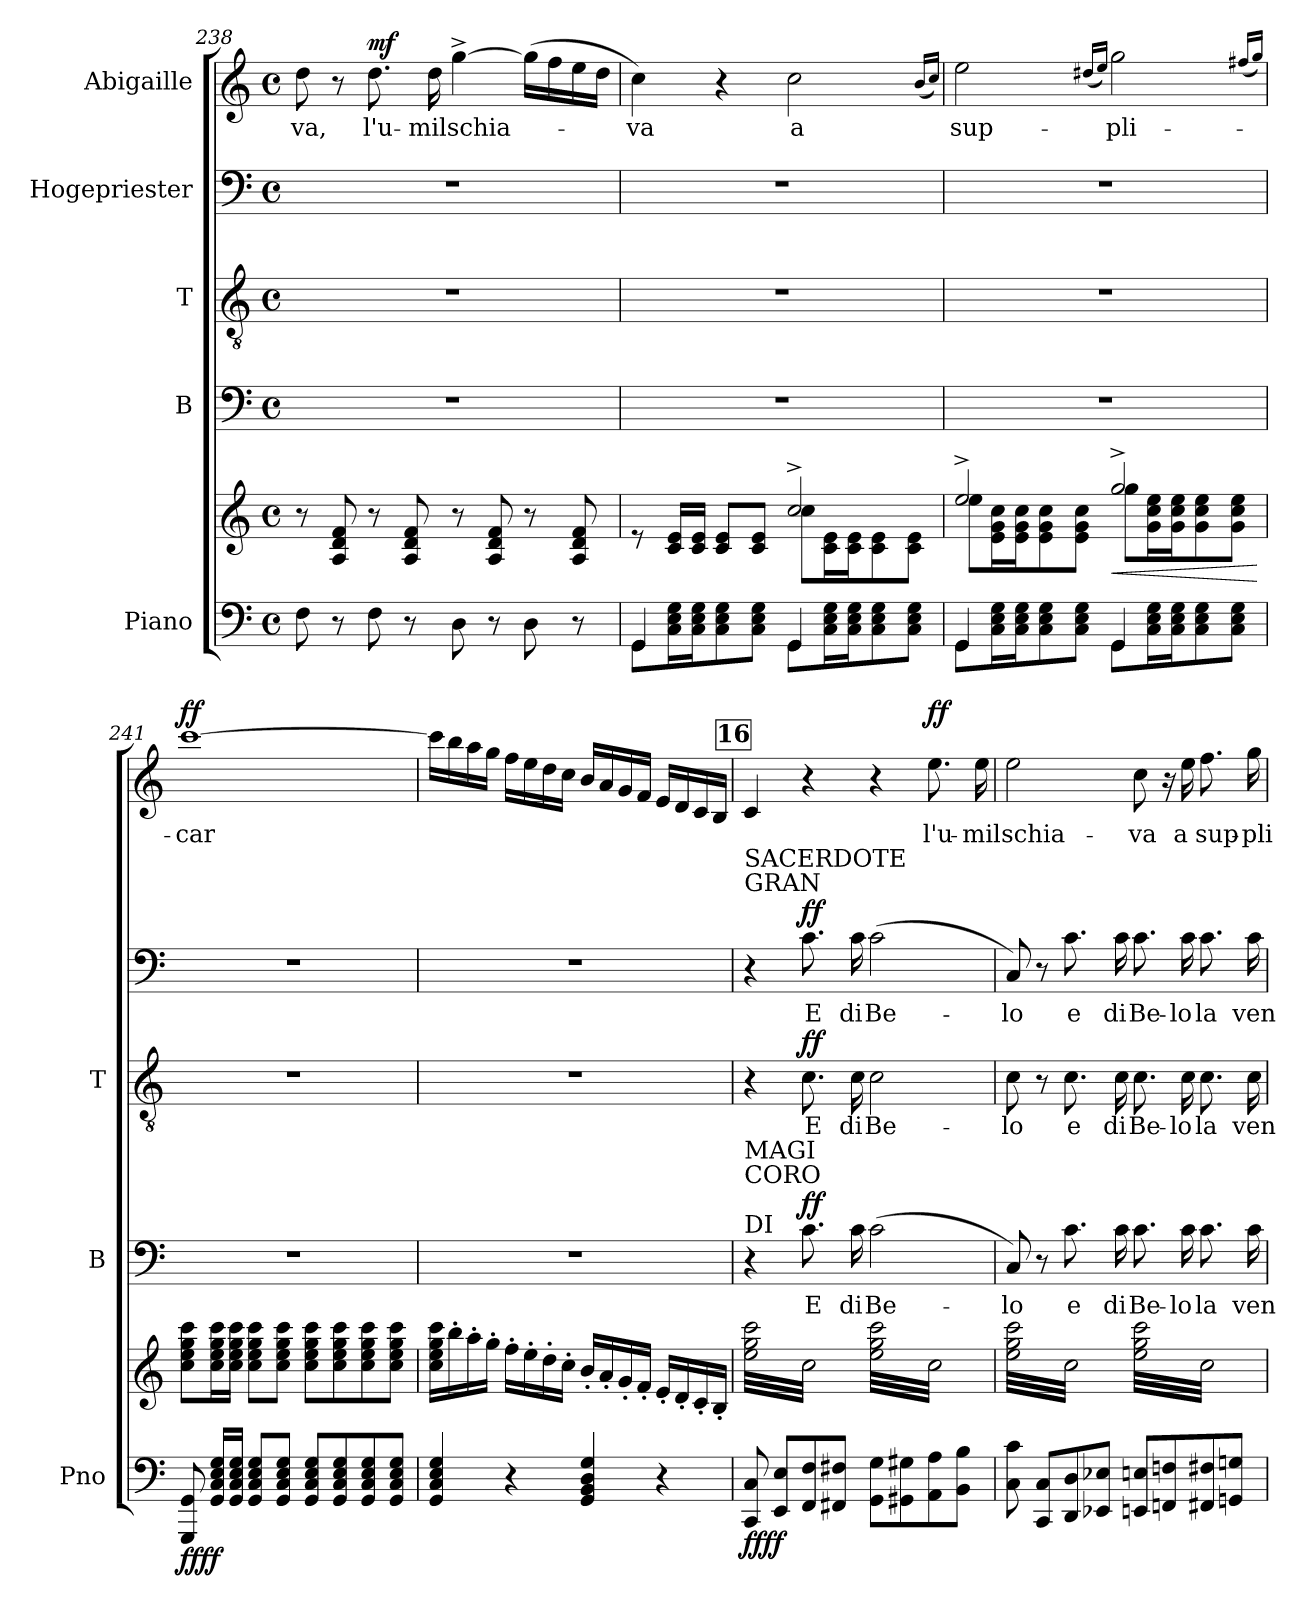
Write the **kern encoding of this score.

**kern	**kern	**dynam	**kern	**text	**dynam	**kern	**text	**dynam	**kern	**text	**dynam	**kern	**text	**dynam
*part5	*part5	*part5	*part4	*part4	*part4	*part3	*part3	*part3	*part2	*part2	*part2	*part1	*part1	*part1
*staff6	*staff5	*staff5/6	*staff4	*staff4	*staff4	*staff3	*staff3	*staff3	*staff2	*staff2	*staff2	*staff1	*staff1	*staff1
*I"Piano	*	*	*I"B	*	*	*I"T	*	*	*I"Hogepriester	*	*	*I"Abigaille	*	*
*I'Pno	*	*	*I'B	*	*	*I'T	*	*	*	*	*	*	*	*
*clefF4	*clefG2	*	*clefF4	*	*	*clefGv2	*	*	*clefF4	*	*	*clefG2	*	*
*k[]	*k[]	*	*k[]	*	*	*k[]	*	*	*k[]	*	*	*k[]	*	*
*M4/4	*M4/4	*	*M4/4	*	*	*M4/4	*	*	*M4/4	*	*	*M4/4	*	*
*met(c)	*met(c)	*	*met(c)	*	*	*met(c)	*	*	*met(c)	*	*	*met(c)	*	*
=238	=238	=238	=238	=238	=238	=238	=238	=238	=238	=238	=238	=238	=238	=238
!	!	!	!	!	!	!	!	!	!	!	!	!	!LO:LY:b	!
8F\	8r	.	1r	.	.	1r	.	.	1r	.	.	8dd\	-va,	.
8r	8A/ 8d/ 8f/	.	.	.	.	.	.	.	.	.	.	8r	.	.
!	!	!	!	!	!	!	!	!	!	!	!	!	!LO:LY:b	!LO:DY:a
8F\	8r	.	.	.	.	.	.	.	.	.	.	8.dd\	l'u-	mf
8r	8A/ 8d/ 8f/	.	.	.	.	.	.	.	.	.	.	.	.	.
!	!	!	!	!	!	!	!	!	!	!	!	!	!LO:LY:b	!
.	.	.	.	.	.	.	.	.	.	.	.	16dd\	-mil	.
!	!	!	!	!	!	!	!	!	!	!	!	!	!LO:LY:b	!
8D\	8r	.	.	.	.	.	.	.	.	.	.	[4gg^\	schia-	.
8r	8A/ 8d/ 8f/	.	.	.	.	.	.	.	.	.	.	.	.	.
8D\	8r	.	.	.	.	.	.	.	.	.	.	(16gg\LL]	.	.
.	.	.	.	.	.	.	.	.	.	.	.	16ff\	.	.
8r	8A/ 8d/ 8f/	.	.	.	.	.	.	.	.	.	.	16ee\	.	.
.	.	.	.	.	.	.	.	.	.	.	.	16dd\JJ	.	.
=239	=239	=239	=239	=239	=239	=239	=239	=239	=239	=239	=239	=239	=239	=239
*^	*^	*	*	*	*	*	*	*	*	*	*	*	*	*
!	!	!	!	!	!	!	!	!	!	!	!	!	!	!	!LO:LY:b	!
4GG/	8GG\L	8re	2ryy	.	1r	.	.	1r	.	.	1r	.	.	4cc\)	-va	.
.	16C\ 16E\ 16G\L	16c/ 16e/LL	.	.	.	.	.	.	.	.	.	.	.	.	.	.
.	16C\ 16E\ 16G\J	16c/ 16e/JJ	.	.	.	.	.	.	.	.	.	.	.	.	.	.
4rcyy	8C\ 8E\ 8G\	8c/ 8e/L	.	.	.	.	.	.	.	.	.	.	.	4r	.	.
.	8C\ 8E\ 8G\J	8c/ 8e/J	.	.	.	.	.	.	.	.	.	.	.	.	.	.
!	!	!	!	!	!	!	!	!	!	!	!	!	!	!	!LO:LY:b	!
4GG/	8GG\L	2cc^/	8cc\L	.	.	.	.	.	.	.	.	.	.	2cc\	a	.
.	16C\ 16E\ 16G\L	.	16c\ 16e\L	.	.	.	.	.	.	.	.	.	.	.	.	.
.	16C\ 16E\ 16G\J	.	16c\ 16e\J	.	.	.	.	.	.	.	.	.	.	.	.	.
4rcyy	8C\ 8E\ 8G\	.	8c\ 8e\	.	.	.	.	.	.	.	.	.	.	.	.	.
.	8C\ 8E\ 8G\J	.	8c\ 8e\J	.	.	.	.	.	.	.	.	.	.	.	.	.
.	.	.	.	.	.	.	.	.	.	.	.	.	.	(16qb/LL	.	.
.	.	.	.	.	.	.	.	.	.	.	.	.	.	16qcc/JJ)	.	.
!!LO:LB:g=z
=240	=240	=240	=240	=240	=240	=240	=240	=240	=240	=240	=240	=240	=240	=240	=240	=240
!	!	!	!	!	!	!	!	!	!	!	!	!	!	!	!LO:LY:b	!
4GG/	8GG\L	2ee^/	8ee\L	.	1r	.	.	1r	.	.	1r	.	.	2ee\	sup-	.
.	16C\ 16E\ 16G\L	.	16e\ 16g\ 16cc\L	.	.	.	.	.	.	.	.	.	.	.	.	.
.	16C\ 16E\ 16G\J	.	16e\ 16g\ 16cc\J	.	.	.	.	.	.	.	.	.	.	.	.	.
4rcyy	8C\ 8E\ 8G\	.	8e\ 8g\ 8cc\	.	.	.	.	.	.	.	.	.	.	.	.	.
.	8C\ 8E\ 8G\J	.	8e\ 8g\ 8cc\J	.	.	.	.	.	.	.	.	.	.	.	.	.
.	.	.	.	.	.	.	.	.	.	.	.	.	.	(16qdd#X/LL	.	.
.	.	.	.	.	.	.	.	.	.	.	.	.	.	16qee/JJ)	.	.
!	!	!	!	!LO:HP:b	!	!	!	!	!	!	!	!	!	!	!LO:LY:b	!
4GG/	8GG\L	2gg^/	8gg\L	<	.	.	.	.	.	.	.	.	.	2gg\	-pli-	.
.	16C\ 16E\ 16G\L	.	16g\ 16cc\ 16ee\L	.	.	.	.	.	.	.	.	.	.	.	.	.
.	16C\ 16E\ 16G\J	.	16g\ 16cc\ 16ee\J	.	.	.	.	.	.	.	.	.	.	.	.	.
4rcyy	8C\ 8E\ 8G\	.	8g\ 8cc\ 8ee\	.	.	.	.	.	.	.	.	.	.	.	.	.
.	8C\ 8E\ 8G\J	.	8g\ 8cc\ 8ee\J	.	.	.	.	.	.	.	.	.	.	.	.	.
*v	*v	*	*	*	*	*	*	*	*	*	*	*	*	*	*	*
*	*v	*v	*	*	*	*	*	*	*	*	*	*	*	*	*
.	.	.	.	.	.	.	.	.	.	.	.	(16qff#X/LL	.	.
.	.	.	.	.	.	.	.	.	.	.	.	16qgg/JJ)	.	.
.	.	[	.	.	.	.	.	.	.	.	.	.	.	.
=241	=241	=241	=241	=241	=241	=241	=241	=241	=241	=241	=241	=241	=241	=241
!	!	!LO:DY:b=2	!	!	!	!	!	!	!	!	!	!	!LO:LY:b	!
!	!	!LO:DY:n=1:b	!	!	!	!	!	!	!	!	!	!	!	!LO:DY:a
8GGG/ 8GG/	8cc\ 8ee\ 8gg\ 8ccc\L	ff ff	1r	.	.	1r	.	.	1r	.	.	[1ccc	-car	ff
16GG/ 16C/ 16E/ 16G/LL	16cc\ 16ee\ 16gg\ 16ccc\L	.	.	.	.	.	.	.	.	.	.	.	.	.
16GG/ 16C/ 16E/ 16G/JJ	16cc\ 16ee\ 16gg\ 16ccc\JJ	.	.	.	.	.	.	.	.	.	.	.	.	.
8GG/ 8C/ 8E/ 8G/L	8cc\ 8ee\ 8gg\ 8ccc\L	.	.	.	.	.	.	.	.	.	.	.	.	.
8GG/ 8C/ 8E/ 8G/J	8cc\ 8ee\ 8gg\ 8ccc\J	.	.	.	.	.	.	.	.	.	.	.	.	.
8GG/ 8C/ 8E/ 8G/L	8cc\ 8ee\ 8gg\ 8ccc\L	.	.	.	.	.	.	.	.	.	.	.	.	.
8GG/ 8C/ 8E/ 8G/	8cc\ 8ee\ 8gg\ 8ccc\	.	.	.	.	.	.	.	.	.	.	.	.	.
8GG/ 8C/ 8E/ 8G/	8cc\ 8ee\ 8gg\ 8ccc\	.	.	.	.	.	.	.	.	.	.	.	.	.
8GG/ 8C/ 8E/ 8G/J	8cc\ 8ee\ 8gg\ 8ccc\J	.	.	.	.	.	.	.	.	.	.	.	.	.
=242	=242	=242	=242	=242	=242	=242	=242	=242	=242	=242	=242	=242	=242	=242
4GG/ 4C/ 4E/ 4G/	16cc\ 16ee\ 16gg\ 16ccc\LL	.	1r	.	.	1r	.	.	1r	.	.	16ccc\LL]	.	.
.	16bb'\	.	.	.	.	.	.	.	.	.	.	16bb\	.	.
.	16aa'\	.	.	.	.	.	.	.	.	.	.	16aa\	.	.
.	16gg'\JJ	.	.	.	.	.	.	.	.	.	.	16gg\JJ	.	.
4r	16ff'\LL	.	.	.	.	.	.	.	.	.	.	16ff\LL	.	.
.	16ee'\	.	.	.	.	.	.	.	.	.	.	16ee\	.	.
.	16dd'\	.	.	.	.	.	.	.	.	.	.	16dd\	.	.
.	16cc'\JJ	.	.	.	.	.	.	.	.	.	.	16cc\JJ	.	.
4GG/ 4BB/ 4D/ 4G/	16b'/LL	.	.	.	.	.	.	.	.	.	.	16b/LL	.	.
.	16a'/	.	.	.	.	.	.	.	.	.	.	16a/	.	.
.	16g'/	.	.	.	.	.	.	.	.	.	.	16g/	.	.
.	16f'/JJ	.	.	.	.	.	.	.	.	.	.	16f/JJ	.	.
4r	16e'/LL	.	.	.	.	.	.	.	.	.	.	16e/LL	.	.
.	16d'/	.	.	.	.	.	.	.	.	.	.	16d/	.	.
.	16c'/	.	.	.	.	.	.	.	.	.	.	16c/	.	.
.	16B'/JJ	.	.	.	.	.	.	.	.	.	.	16B/JJ	.	.
!!LO:LB:g=z
!!LO:REH:place=s1:a:B:fs=14:t=16
=243	=243	=243	=243	=243	=243	=243	=243	=243	=243	=243	=243	=243	=243	=243
!	!	!	!	!	!	!	!	!	!LO:TX:a:t=GRAN	!	!	!	!	!
!	!	!	!	!	!	!	!	!	!LO:TX:a:t=SACERDOTE	!	!	!	!	!
!	!	!	!LO:TX:a:t=CORO	!	!	!	!	!	!	!	!	!	!	!
!	!	!	!LO:TX:a:t=DI	!	!	!	!	!	!	!	!	!	!	!
!	!	!	!LO:TX:a:t=MAGI	!	!	!	!	!	!	!	!	!	!	!
!	!	!LO:DY:b=2	!	!	!	!	!	!	!	!	!	!	!	!
!	!	!LO:DY:n=1:b	!	!	!	!	!	!	!	!	!	!	!	!
*	*tremolo	*	*	*	*	*	*	*	*	*	*	*	*	*
8CC/ 8C/	32ee\ 32gg\ 32ccc\LLL	ff ff	4r	.	.	4r	.	.	4r	.	.	4c/	.	.
.	32cc\	.	.	.	.	.	.	.	.	.	.	.	.	.
.	32ee\ 32gg\ 32ccc\	.	.	.	.	.	.	.	.	.	.	.	.	.
.	32cc\	.	.	.	.	.	.	.	.	.	.	.	.	.
8EE/ 8E/L	32ee\ 32gg\ 32ccc\	.	.	.	.	.	.	.	.	.	.	.	.	.
.	32cc\	.	.	.	.	.	.	.	.	.	.	.	.	.
.	32ee\ 32gg\ 32ccc\	.	.	.	.	.	.	.	.	.	.	.	.	.
.	32cc\	.	.	.	.	.	.	.	.	.	.	.	.	.
!	!	!	!	!LO:LY:b	!LO:DY:a	!	!LO:LY:b	!LO:DY:a	!	!LO:LY:b	!LO:DY:a	!	!	!
8FF/ 8F/	32ee\ 32gg\ 32ccc\	.	8.c\	E	ff	8.c\	E	ff	8.c\	E	ff	4r	.	.
.	32cc\	.	.	.	.	.	.	.	.	.	.	.	.	.
.	32ee\ 32gg\ 32ccc\	.	.	.	.	.	.	.	.	.	.	.	.	.
.	32cc\	.	.	.	.	.	.	.	.	.	.	.	.	.
8FF#X/ 8F#X/J	32ee\ 32gg\ 32ccc\	.	.	.	.	.	.	.	.	.	.	.	.	.
.	32cc\	.	.	.	.	.	.	.	.	.	.	.	.	.
!	!	!	!	!LO:LY:b	!	!	!LO:LY:b	!	!	!LO:LY:b	!	!	!	!
.	32ee\ 32gg\ 32ccc\	.	16c\	di	.	16c\	di	.	16c\	di	.	.	.	.
.	32cc\JJJ	.	.	.	.	.	.	.	.	.	.	.	.	.
!	!	!	!	!LO:LY:b	!	!	!LO:LY:b	!	!	!LO:LY:b	!	!	!	!
8GG\ 8G\L	32ee\ 32gg\ 32ccc\LLL	.	(2c\	Be-	.	2c\	Be-	.	(2c\	Be-	.	4r	.	.
.	32cc\	.	.	.	.	.	.	.	.	.	.	.	.	.
.	32ee\ 32gg\ 32ccc\	.	.	.	.	.	.	.	.	.	.	.	.	.
.	32cc\	.	.	.	.	.	.	.	.	.	.	.	.	.
8GG#X\ 8G#X\	32ee\ 32gg\ 32ccc\	.	.	.	.	.	.	.	.	.	.	.	.	.
.	32cc\	.	.	.	.	.	.	.	.	.	.	.	.	.
.	32ee\ 32gg\ 32ccc\	.	.	.	.	.	.	.	.	.	.	.	.	.
.	32cc\	.	.	.	.	.	.	.	.	.	.	.	.	.
!	!	!	!	!	!	!	!	!	!	!	!	!	!LO:LY:b	!LO:DY:a
8AA\ 8A\	32ee\ 32gg\ 32ccc\	.	.	.	.	.	.	.	.	.	.	8.ee\	l'u-	ff
.	32cc\	.	.	.	.	.	.	.	.	.	.	.	.	.
.	32ee\ 32gg\ 32ccc\	.	.	.	.	.	.	.	.	.	.	.	.	.
.	32cc\	.	.	.	.	.	.	.	.	.	.	.	.	.
8BB\ 8B\J	32ee\ 32gg\ 32ccc\	.	.	.	.	.	.	.	.	.	.	.	.	.
.	32cc\	.	.	.	.	.	.	.	.	.	.	.	.	.
!	!	!	!	!	!	!	!	!	!	!	!	!	!LO:LY:b	!
.	32ee\ 32gg\ 32ccc\	.	.	.	.	.	.	.	.	.	.	16ee\	-mil	.
.	32cc\JJJ	.	.	.	.	.	.	.	.	.	.	.	.	.
=244	=244	=244	=244	=244	=244	=244	=244	=244	=244	=244	=244	=244	=244	=244
!	!	!	!	!LO:LY:b	!	!	!LO:LY:b	!	!	!LO:LY:b	!	!	!LO:LY:b	!
8C\ 8c\	32ee\ 32gg\ 32ccc\LLL	.	8C/)	-lo	.	8c\	-lo	.	8C/)	-lo	.	2ee\	schia-	.
.	32cc\	.	.	.	.	.	.	.	.	.	.	.	.	.
.	32ee\ 32gg\ 32ccc\	.	.	.	.	.	.	.	.	.	.	.	.	.
.	32cc\	.	.	.	.	.	.	.	.	.	.	.	.	.
8CC/ 8C/L	32ee\ 32gg\ 32ccc\	.	8r	.	.	8r	.	.	8r	.	.	.	.	.
.	32cc\	.	.	.	.	.	.	.	.	.	.	.	.	.
.	32ee\ 32gg\ 32ccc\	.	.	.	.	.	.	.	.	.	.	.	.	.
.	32cc\	.	.	.	.	.	.	.	.	.	.	.	.	.
!	!	!	!	!LO:LY:b	!	!	!LO:LY:b	!	!	!LO:LY:b	!	!	!	!
8DD/ 8D/	32ee\ 32gg\ 32ccc\	.	8.c\	e	.	8.c\	e	.	8.c\	e	.	.	.	.
.	32cc\	.	.	.	.	.	.	.	.	.	.	.	.	.
.	32ee\ 32gg\ 32ccc\	.	.	.	.	.	.	.	.	.	.	.	.	.
.	32cc\	.	.	.	.	.	.	.	.	.	.	.	.	.
8EE-X/ 8E-X/J	32ee\ 32gg\ 32ccc\	.	.	.	.	.	.	.	.	.	.	.	.	.
.	32cc\	.	.	.	.	.	.	.	.	.	.	.	.	.
!	!	!	!	!LO:LY:b	!	!	!LO:LY:b	!	!	!LO:LY:b	!	!	!	!
.	32ee\ 32gg\ 32ccc\	.	16c\	di	.	16c\	di	.	16c\	di	.	.	.	.
.	32cc\JJJ	.	.	.	.	.	.	.	.	.	.	.	.	.
!	!	!	!	!LO:LY:b	!	!	!LO:LY:b	!	!	!LO:LY:b	!	!	!LO:LY:b	!
8EEn/ 8En/L	32ee\ 32gg\ 32ccc\LLL	.	8.c\	Be-	.	8.c\	Be-	.	8.c\	Be-	.	8cc\	-va	.
.	32cc\	.	.	.	.	.	.	.	.	.	.	.	.	.
.	32ee\ 32gg\ 32ccc\	.	.	.	.	.	.	.	.	.	.	.	.	.
.	32cc\	.	.	.	.	.	.	.	.	.	.	.	.	.
8FFn/ 8Fn/	32ee\ 32gg\ 32ccc\	.	.	.	.	.	.	.	.	.	.	16r	.	.
.	32cc\	.	.	.	.	.	.	.	.	.	.	.	.	.
!	!	!	!	!LO:LY:b	!	!	!LO:LY:b	!	!	!LO:LY:b	!	!	!LO:LY:b	!
.	32ee\ 32gg\ 32ccc\	.	16c\	-lo	.	16c\	-lo	.	16c\	-lo	.	16ee\	a	.
.	32cc\	.	.	.	.	.	.	.	.	.	.	.	.	.
!	!	!	!	!LO:LY:b	!	!	!LO:LY:b	!	!	!LO:LY:b	!	!	!LO:LY:b	!
8FF#X/ 8F#X/	32ee\ 32gg\ 32ccc\	.	8.c\	la	.	8.c\	la	.	8.c\	la	.	8.ff\	sup-	.
.	32cc\	.	.	.	.	.	.	.	.	.	.	.	.	.
.	32ee\ 32gg\ 32ccc\	.	.	.	.	.	.	.	.	.	.	.	.	.
.	32cc\	.	.	.	.	.	.	.	.	.	.	.	.	.
8GGn/ 8Gn/J	32ee\ 32gg\ 32ccc\	.	.	.	.	.	.	.	.	.	.	.	.	.
.	32cc\	.	.	.	.	.	.	.	.	.	.	.	.	.
!	!	!	!	!LO:LY:b	!	!	!LO:LY:b	!	!	!LO:LY:b	!	!	!LO:LY:b	!
.	32ee\ 32gg\ 32ccc\	.	16c\	ven-	.	16c\	ven-	.	16c\	ven-	.	16gg\	-pli-	.
.	32cc\JJJ	.	.	.	.	.	.	.	.	.	.	.	.	.
*	*Xtremolo	*	*	*	*	*	*	*	*	*	*	*	*	*
.	.	.	.	.	.	.	.	.	.	.	.	.	.	.
.	.	.	.	.	.	.	.	.	.	.	.	.	.	.
.	.	.	.	.	.	.	.	.	.	.	.	.	.	.
.	.	.	.	.	.	.	.	.	.	.	.	.	.	.
.	.	.	.	.	.	.	.	.	.	.	.	.	.	.
.	.	.	.	.	.	.	.	.	.	.	.	.	.	.
.	.	.	.	.	.	.	.	.	.	.	.	.	.	.
.	.	.	.	.	.	.	.	.	.	.	.	.	.	.
=	=	=	=	=	=	=	=	=	=	=	=	=	=	=
*-	*-	*-	*-	*-	*-	*-	*-	*-	*-	*-	*-	*-	*-	*-
